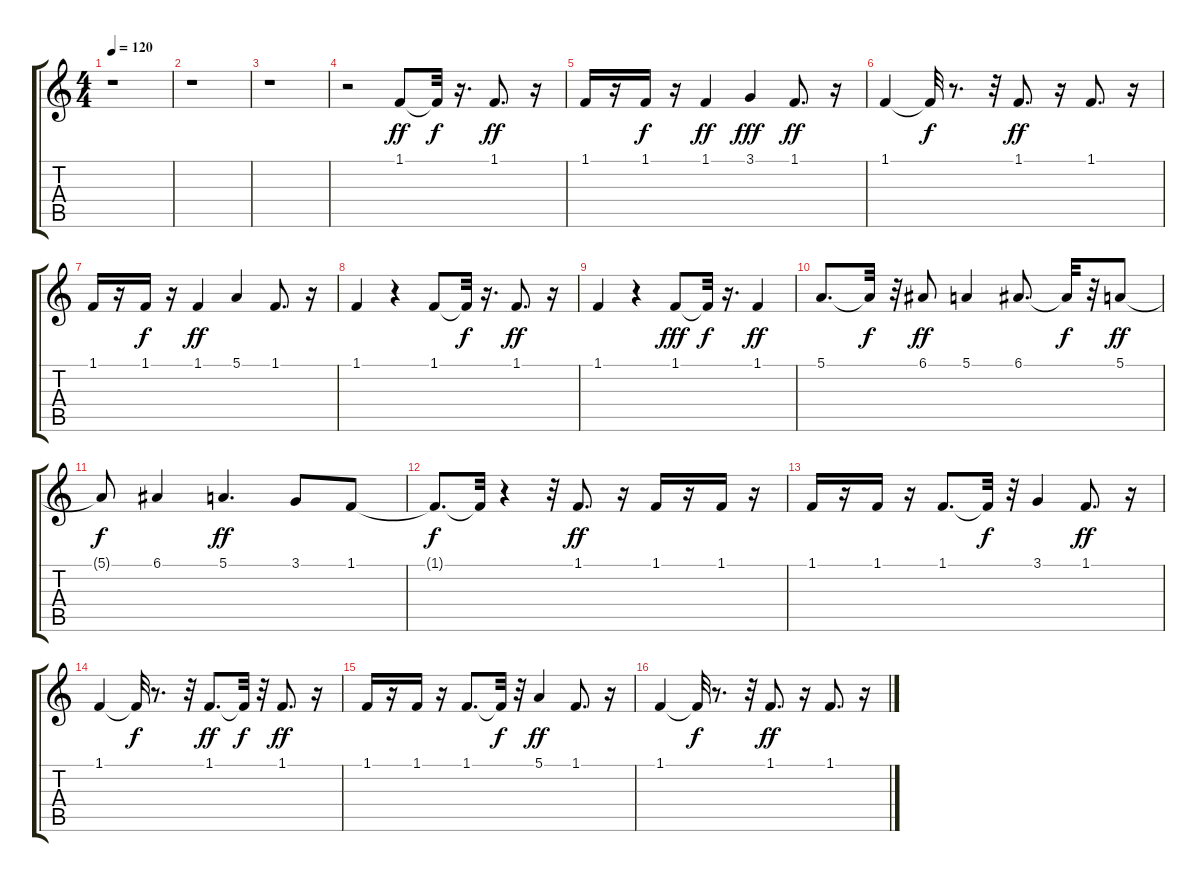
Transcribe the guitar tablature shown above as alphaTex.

\track "" {instrument flute}
\staff {score tabs}
\tuning (E4 B3 G3 D3 A2 E2) {hide}
\ts (4 4)
\tempo 120
\clef g2
\ks c
r.1{dy f} |
r.1 |
r.1 |
r.2 1.1.8{dy ff} 1.1{t}.32{dy f} r.16{d} 1.1.8{d dy ff} r.16 |
1.1.16 r.16 1.1.16{dy f} r.16 1.1.4{dy ff} 3.1.4{dy fff} 1.1.8{d dy ff} r.16 |
1.1.4 1.1{t}.32{dy f} r.8{d} r.32 1.1.8{d dy ff} r.16 1.1.8{d} r.16 |
1.1.16 r.16 1.1.16{dy f} r.16 1.1.4{dy ff} 5.1.4 1.1.8{d} r.16 |
1.1.4 r.4 1.1.8 1.1{t}.32{dy f} r.16{d} 1.1.8{d dy ff} r.16 |
1.1.4 r.4 1.1.8{dy fff} 1.1{t}.32{dy f} r.16{d} 1.1.4{dy ff} |
5.1.8{d} 5.1{t}.32{dy f} r.32 6.1.8{dy ff} 5.1.4 6.1.8{d} 6.1{t}.32{dy f} r.32 5.1.8{dy ff} |
5.1{t}.8{dy f} 6.1.4 5.1.4{d dy ff} 3.1.8 1.1.8 |
1.1{t}.8{d dy f} 1.1{t}.32 r.4 r.32 1.1.8{d dy ff} r.16 1.1.16 r.16 1.1.16 r.16 |
1.1.16 r.16 1.1.16 r.16 1.1.8{d} 1.1{t}.32{dy f} r.32 3.1.4 1.1.8{d dy ff} r.16 |
1.1.4 1.1{t}.32{dy f} r.8{d} r.32 1.1.8{d dy ff} 1.1{t}.32{dy f} r.32 1.1.8{d dy ff} r.16 |
1.1.16 r.16 1.1.16 r.16 1.1.8{d} 1.1{t}.32{dy f} r.32 5.1.4{dy ff} 1.1.8{d} r.16 |
1.1.4 1.1{t}.32{dy f} r.8{d} r.32 1.1.8{d dy ff} r.16 1.1.8{d} r.16
